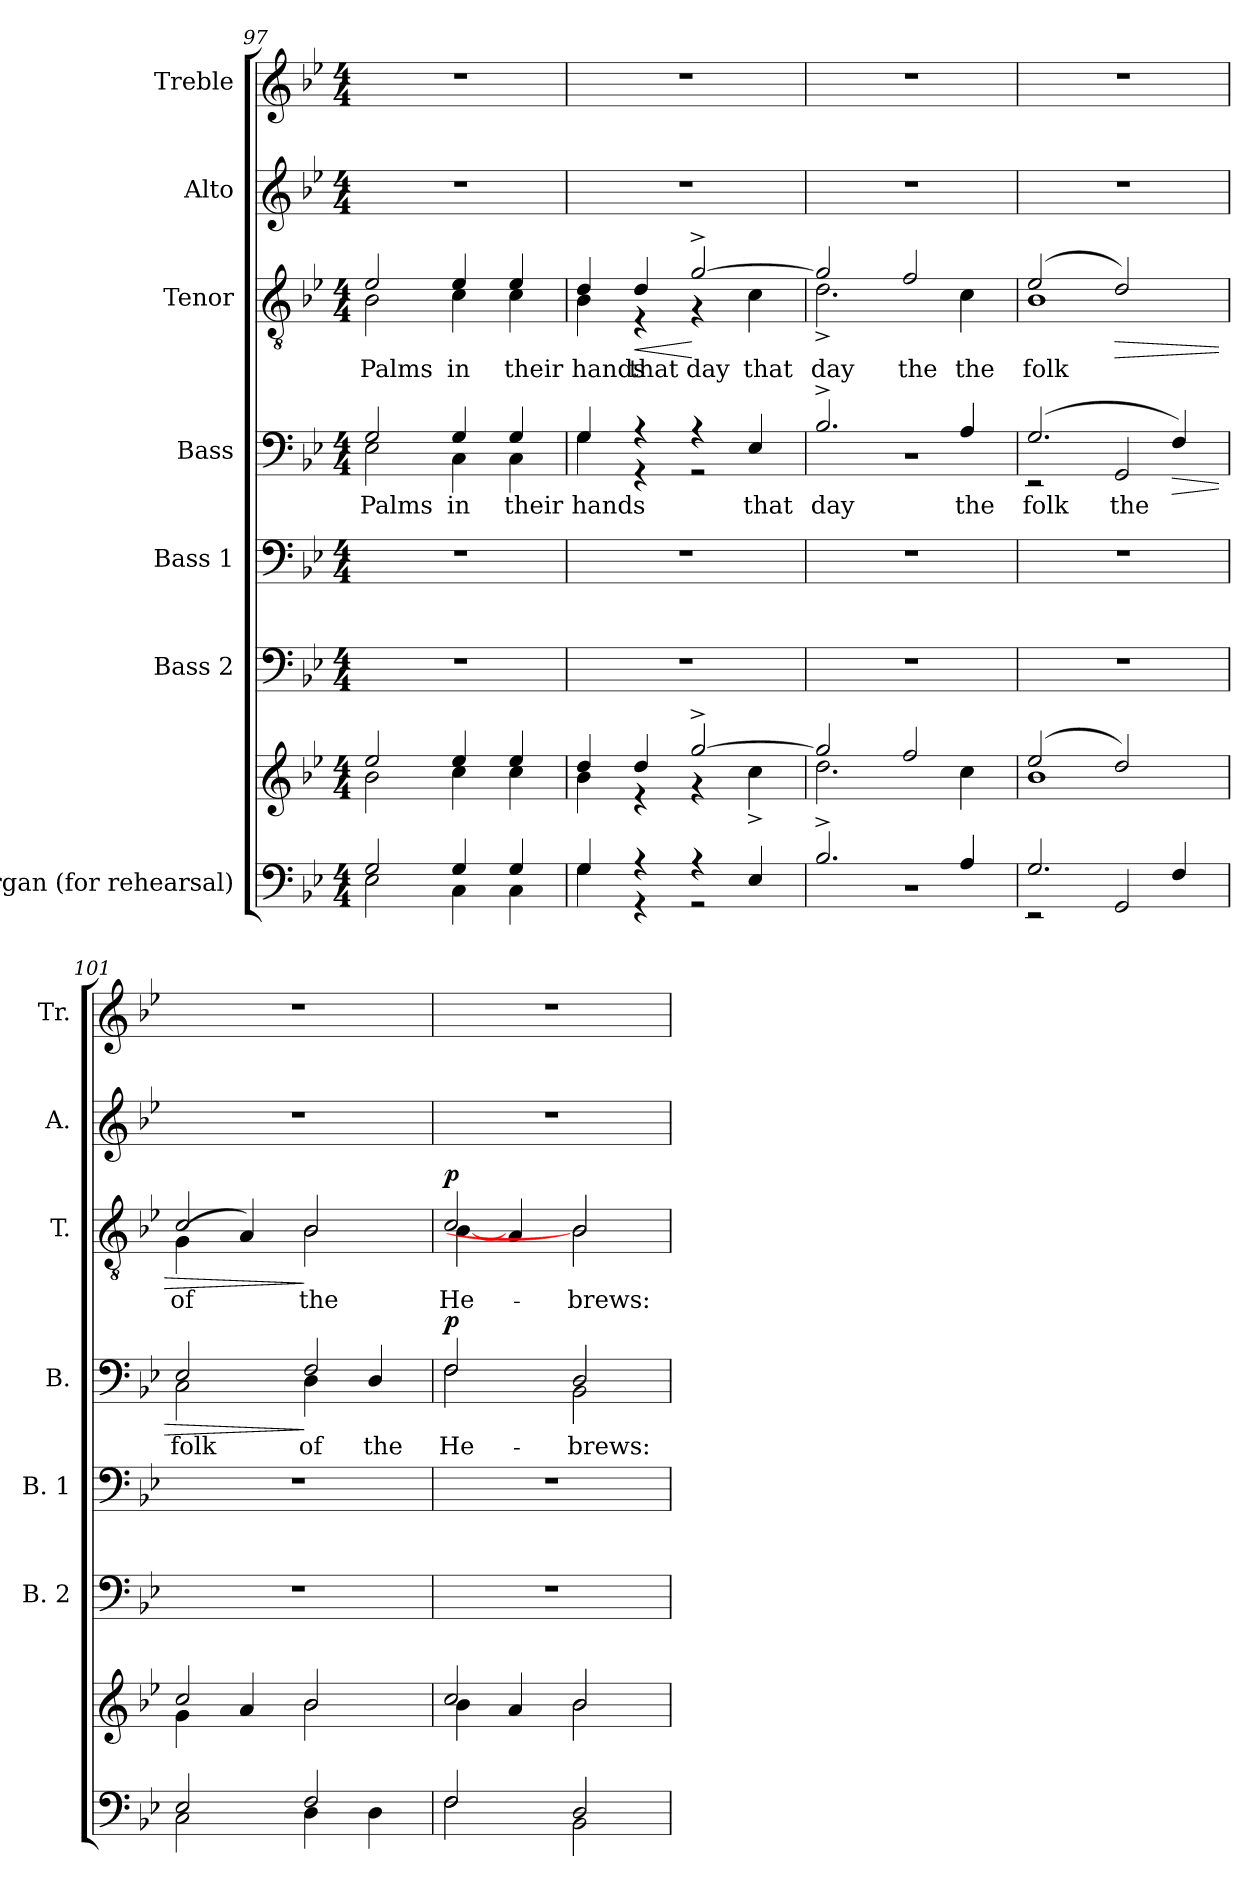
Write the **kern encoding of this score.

**kern	**kern	**kern	**kern	**kern	**text	**dynam	**kern	**text	**dynam	**kern	**kern
*part7	*part7	*part6	*part5	*part4	*part4	*part4	*part3	*part3	*part3	*part2	*part1
*staff8	*staff7	*staff6	*staff5	*staff4	*staff4	*staff4	*staff3	*staff3	*staff3	*staff2	*staff1
*I"Organ (for rehearsal)	*	*I"Bass 2	*I"Bass 1	*I"Bass	*	*	*I"Tenor	*	*	*I"Alto	*I"Treble
*	*	*I'B. 2	*I'B. 1	*I'B.	*	*	*I'T.	*	*	*I'A.	*I'Tr.
*clefF4	*clefG2	*clefF4	*clefF4	*clefF4	*	*	*clefGv2	*	*	*clefG2	*clefG2
*	*	*	*	*	*	*	*ITrd7c12	*	*	*	*
*k[b-e-]	*k[b-e-]	*k[b-e-]	*k[b-e-]	*k[b-e-]	*	*	*k[b-e-]	*	*	*k[b-e-]	*k[b-e-]
*B-:	*B-:	*B-:	*B-:	*B-:	*	*	*B-:	*	*	*B-:	*B-:
*M4/4	*M4/4	*M4/4	*M4/4	*M4/4	*	*	*M4/4	*	*	*M4/4	*M4/4
=97	=97	=97	=97	=97	=97	=97	=97	=97	=97	=97	=97
*^	*^	*	*	*	*	*	*	*	*	*	*
!	!	!	!	!	!	!	!LO:LY:b:color=#000000	!	!	!	!	!	!
*	*	*	*	*	*	*^	*	*	*	*	*	*	*
!	!	!	!	!	!	!	!	!	!	!	!LO:LY:b:color=#000000	!	!	!
*	*	*	*	*	*	*	*	*	*	*^	*	*	*	*
2Gi/	2E-i\	2ee-i/	2b-i\	1r	1r	2Gi/	2E-i\	Palms	.	2E-i/	2BB-i\	Palms	.	1r	1r
!	!	!	!	!	!	!	!	!LO:LY:b:color=#000000	!	!	!	!	!	!	!
!	!	!	!	!	!	!	!	!	!	!	!	!LO:LY:b:color=#000000	!	!	!
4Gi/	4Ci\	4ee-i/	4cci\	.	.	4Gi/	4Ci\	in	.	4E-i/	4Ci\	in	.	.	.
!	!	!	!	!	!	!	!	!LO:LY:b:color=#000000	!	!	!	!	!	!	!
!	!	!	!	!	!	!	!	!	!	!	!	!LO:LY:b:color=#000000	!	!	!
4Gi/	4Ci\	4ee-i/	4cci\	.	.	4Gi/	4Ci\	their	.	4E-i/	4Ci\	their	.	.	.
=98	=98	=98	=98	=98	=98	=98	=98	=98	=98	=98	=98	=98	=98	=98	=98
!	!	!	!	!	!	!	!	!LO:LY:b:color=#000000	!	!	!	!	!	!	!
!	!	!	!	!	!	!	!	!	!	!	!	!LO:LY:b:color=#000000	!	!	!
4Gi/	4Gi\	4ddi/	4b-i\	1r	1r	4Gi/	4Gi\	hands	.	4Di/	4BB-i\	hands	.	1r	1r
!	!	!	!	!	!	!	!	!	!	!	!	!LO:LY:a:color=#000000	!LO:HP:b	!	!
4r	4r	4ddi/	4r	.	.	4r	4r	.	.	4Di/	4r	that	<	.	.
!	!	!	!	!	!	!	!	!	!	!	!	!LO:LY:a:color=#000000	!	!	!
4r	2r	[2gg^i/	4r	.	.	4r	2r	.	.	[2G^i/	4r	day	[	.	.
!	!	!	!	!	!	!	!	!LO:LY:a:color=#000000	!	!	!	!	!	!	!
!	!	!	!	!	!	!	!	!	!	!	!	!LO:LY:b:color=#000000	!	!	!
4E-i/	.	.	4cc^i\	.	.	4E-i/	.	that	.	.	4Ci\	that	.	.	.
=99	=99	=99	=99	=99	=99	=99	=99	=99	=99	=99	=99	=99	=99	=99	=99
!	!	!	!	!	!	!	!	!LO:LY:a:color=#000000	!	!	!	!	!	!	!
!	!	!	!	!	!	!	!	!	!	!	!	!LO:LY:b:color=#000000	!	!	!
2.B-^i/	1r	2ggi/]	2.ddi\	1r	1r	2.B-^i/	1r	day	.	2Gi/]	2.D^i\	day	.	1r	1r
!	!	!	!	!	!	!	!	!	!	!	!	!LO:LY:a:color=#000000	!	!	!
.	.	2ffi/	.	.	.	.	.	.	.	2Fi/	.	the	.	.	.
!	!	!	!	!	!	!	!	!LO:LY:a:color=#000000	!	!	!	!	!	!	!
!	!	!	!	!	!	!	!	!	!	!	!	!LO:LY:b:color=#000000	!	!	!
4Ai/	.	.	4cci\	.	.	4Ai/	.	the	.	.	4Ci\	the	.	.	.
=100	=100	=100	=100	=100	=100	=100	=100	=100	=100	=100	=100	=100	=100	=100	=100
!	!	!	!	!	!	!	!	!LO:LY:a:color=#000000	!	!	!	!	!	!	!
!	!	!	!	!	!	!	!	!	!	!	!	!LO:LY:a:color=#000000	!	!	!
!	!	!	!	!	!	!	!	!	!	!	!	!LO:LY:b:color=#000000	!	!	!
2.Gi/	2r	(2ee-i/	1b-i	1r	1r	(2.Gi/	2r	folk	.	(2E-i/	1BB-i	folk	.	1r	1r
!	!	!	!	!	!	!	!	!LO:LY:b:color=#000000	!	!	!	!	!LO:HP:b	!	!
.	2GGi/	2ddi/)	.	.	.	.	2GGi/	the	.	2Di/)	.	.	>	.	.
!	!	!	!	!	!	!	!	!	!LO:HP:b	!	!	!	!	!	!
4Fi/	.	.	.	.	.	4Fi/)	.	.	>	.	.	.	.	.	.
=101	=101	=101	=101	=101	=101	=101	=101	=101	=101	=101	=101	=101	=101	=101	=101
!	!	!	!	!	!	!	!	!LO:LY:a:color=#000000	!	!	!	!	!	!	!
!	!	!	!	!	!	!	!	!LO:LY:b:color=#000000	!	!	!	!	!	!	!
!	!	!	!	!	!	!	!	!	!	!	!	!LO:LY:a:color=#000000	!	!	!
!	!	!	!	!	!	!	!	!	!	!	!	!LO:LY:b:color=#000000	!	!	!
2E-i/	2Ci\	2cci/	4gi\	1r	1r	2E-i/	2Ci\	folk	.	2Ci/	(4GGi\	of	.	1r	1r
.	.	.	4ai/	.	.	.	.	.	.	.	4AAi/)	.	.	.	.
!	!	!	!	!	!	!	!	!LO:LY:a:color=#000000	!	!	!	!	!	!	!
!	!	!	!	!	!	!	!	!LO:LY:b:color=#000000	!	!	!	!	!	!	!
!	!	!	!	!	!	!	!	!	!	!	!	!LO:LY:a:color=#000000	!	!	!
!	!	!	!	!	!	!	!	!	!	!	!	!LO:LY:b:color=#000000	!	!	!
2Fi/	4Di\	2b-i/	2b-i\	.	.	2Fi/	4Di\	of	]	2BB-i/	2BB-i\	the	]	.	.
!	!	!	!	!	!	!	!	!LO:LY:b:color=#000000	!	!	!	!	!	!	!
.	4Di\	.	.	.	.	.	4Di/	the	.	.	.	.	.	.	.
=102	=102	=102	=102	=102	=102	=102	=102	=102	=102	=102	=102	=102	=102	=102	=102
!	!	!	!	!	!	!	!	!LO:LY:b:color=#000000	!	!	!	!	!	!	!
!	!	!	!	!	!	!	!	!	!	!	!	!LO:LY:b:color=#000000	!	!	!
2Fi/	2Fi\	2cci/	4b-i\	1r	1r	2Fi/	2Fi\	He-	p	2Ci/	[4BB-i\	He-	p	1r	1r
.	.	.	4ai/	.	.	.	.	.	.	.	4AAi/	.	.	.	.
!	!	!	!	!	!	!	!	!LO:LY:b:color=#000000	!	!	!	!	!	!	!
!	!	!	!	!	!	!	!	!	!	!	!	!LO:LY:b:color=#000000	!	!	!
2Di/	2BB-i\	2b-i/	2b-i\	.	.	2Di/	2BB-i\	-brews:	.	2BB-i/]	2BB-i\	-brews:	.	.	.
*v	*v	*	*	*	*	*v	*v	*	*	*v	*v	*	*	*	*
*	*v	*v	*	*	*	*	*	*	*	*	*	*
=	=	=	=	=	=	=	=	=	=	=	=
*-	*-	*-	*-	*-	*-	*-	*-	*-	*-	*-	*-
